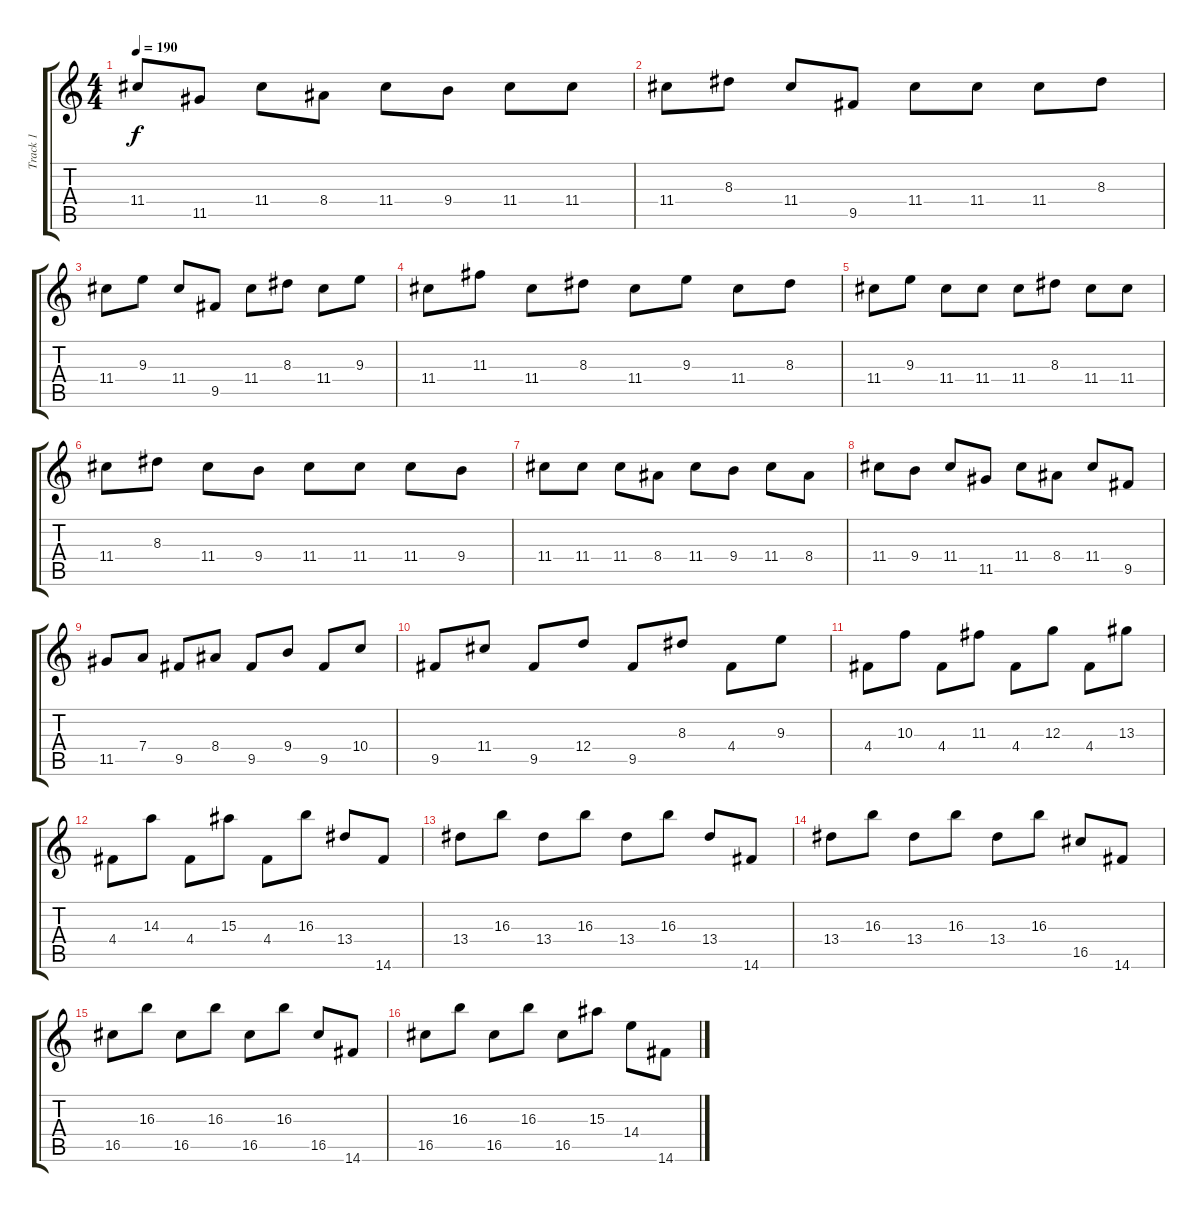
\track ("Track 1" "Track 1") {instrument electricguitarjazz}
\staff {score tabs}
\tuning (E4 B3 G3 D3 A2 E2) {hide}
\ts (4 4)
\tempo 190
\clef g2
\ks c
11.4.8{dy f} 11.5.8 11.4.8 8.4.8 11.4.8 9.4.8 11.4.8 11.4.8 |
11.4.8 8.3.8 11.4.8 9.5.8 11.4.8 11.4.8 11.4.8 8.3.8 |
11.4.8 9.3.8 11.4.8 9.5.8 11.4.8 8.3.8 11.4.8 9.3.8 |
11.4.8 11.3.8 11.4.8 8.3.8 11.4.8 9.3.8 11.4.8 8.3.8 |
11.4.8 9.3.8 11.4.8 11.4.8 11.4.8 8.3.8 11.4.8 11.4.8 |
11.4.8 8.3.8 11.4.8 9.4.8 11.4.8 11.4.8 11.4.8 9.4.8 |
11.4.8 11.4.8 11.4.8 8.4.8 11.4.8 9.4.8 11.4.8 8.4.8 |
11.4.8 9.4.8 11.4.8 11.5.8 11.4.8 8.4.8 11.4.8 9.5.8 |
11.5.8 7.4.8 9.5.8 8.4.8 9.5.8 9.4.8 9.5.8 10.4.8 |
9.5.8 11.4.8 9.5.8 12.4.8 9.5.8 8.3.8 4.4.8 9.3.8 |
4.4.8 10.3.8 4.4.8 11.3.8 4.4.8 12.3.8 4.4.8 13.3.8 |
4.4.8 14.3.8 4.4.8 15.3.8 4.4.8 16.3.8 13.4.8 14.6.8 |
13.4.8 16.3.8 13.4.8 16.3.8 13.4.8 16.3.8 13.4.8 14.6.8 |
13.4.8 16.3.8 13.4.8 16.3.8 13.4.8 16.3.8 16.5.8 14.6.8 |
16.5.8 16.3.8 16.5.8 16.3.8 16.5.8 16.3.8 16.5.8 14.6.8 |
16.5.8 16.3.8 16.5.8 16.3.8 16.5.8 15.3.8 14.4.8 14.6.8
